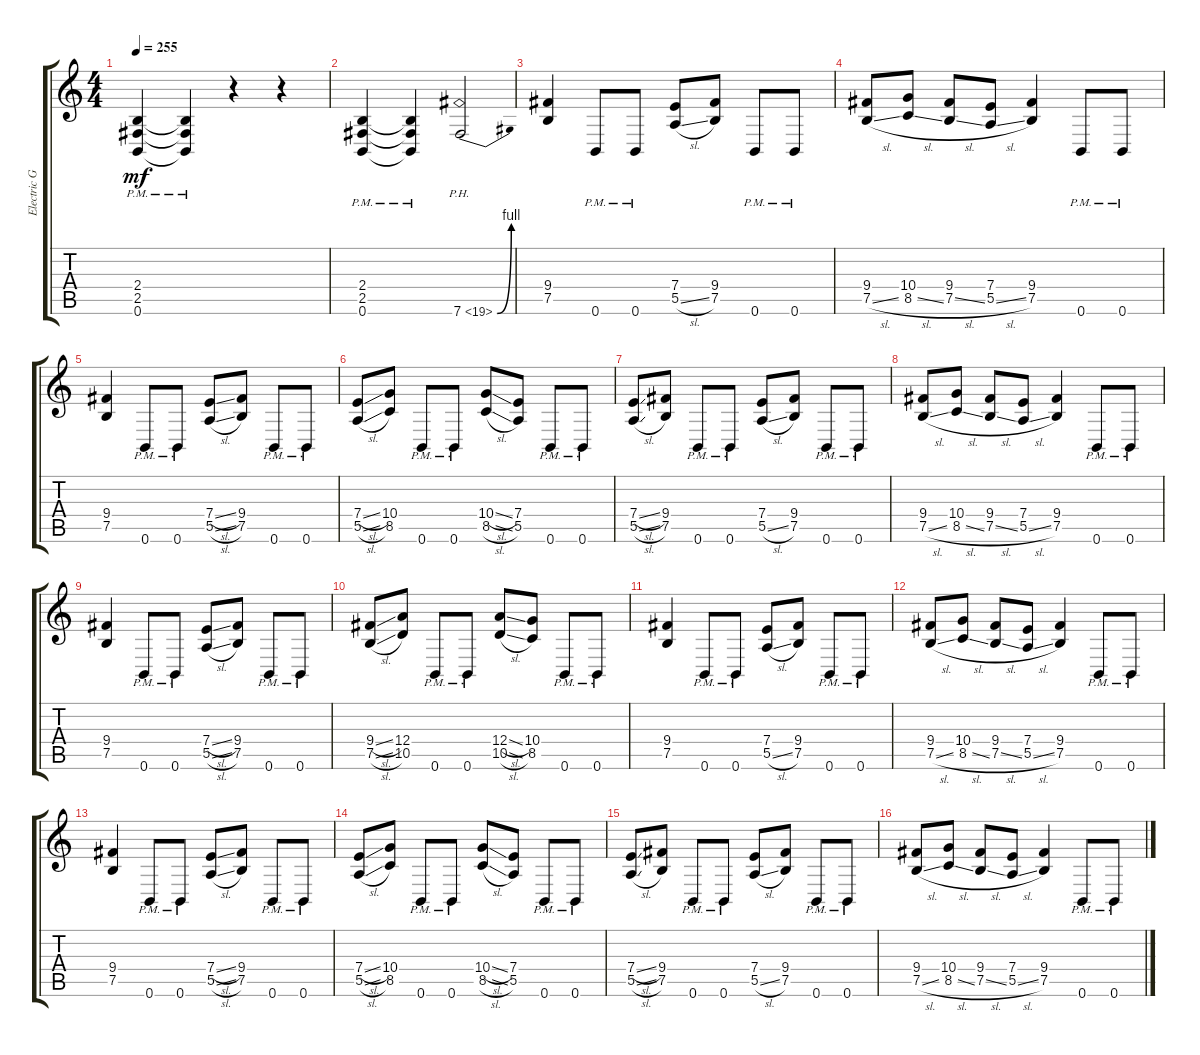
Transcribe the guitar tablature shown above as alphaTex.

\track ("Electric Guitar" "Electric G") {instrument distortionguitar}
\staff {score tabs}
\tuning (B3 Gb3 D3 A2 E2 B1) {hide}
\ts (4 4)
\tempo 255
\clef g2
\ks c
(2.4{pm} 2.5{pm} 0.6{pm}).4{dy mf} (2.4{pm t} 2.5{pm t} 0.6{pm t}).4 r.4 r.4 |
(2.4{pm} 2.5{pm} 0.6{pm}).4 (2.4{pm t} 2.5{pm t} 0.6{pm t}).4 7.6{be (bend 0 0 60 4) ph 12}.2 |
(9.4 7.5).4 0.6{pm}.8 0.6{pm}.8 (7.4 5.5{sl}).8 (9.4 7.5).8 0.6{pm}.8 0.6{pm}.8 |
(9.4 7.5{sl}).8 (10.4 8.5{sl}).8 (9.4 7.5{sl}).8 (7.4 5.5{sl}).8 (9.4 7.5).4 0.6{pm}.8 0.6{pm}.8 |
(9.4 7.5).4 0.6{pm}.8 0.6{pm}.8 (7.4{sl} 5.5{sl}).8 (9.4 7.5).8 0.6{pm}.8 0.6{pm}.8 |
(7.4{sl} 5.5{sl}).8 (10.4 8.5).8 0.6{pm}.8 0.6{pm}.8 (10.4{sl} 8.5{sl}).8 (7.4 5.5).8 0.6{pm}.8 0.6{pm}.8 |
(7.4{sl} 5.5{sl}).8 (9.4 7.5).8 0.6{pm}.8 0.6{pm}.8 (7.4 5.5{sl}).8 (9.4 7.5).8 0.6{pm}.8 0.6{pm}.8 |
(9.4 7.5{sl}).8 (10.4 8.5{sl}).8 (9.4 7.5{sl}).8 (7.4 5.5{sl}).8 (9.4 7.5).4 0.6{pm}.8 0.6{pm}.8 |
(9.4 7.5).4 0.6{pm}.8 0.6{pm}.8 (7.4{sl} 5.5{sl}).8 (9.4 7.5).8 0.6{pm}.8 0.6{pm}.8 |
(9.4{sl} 7.5{sl}).8 (12.4 10.5).8 0.6{pm}.8 0.6{pm}.8 (12.4{sl} 10.5{sl}).8 (10.4 8.5).8 0.6{pm}.8 0.6{pm}.8 |
(9.4 7.5).4 0.6{pm}.8 0.6{pm}.8 (7.4 5.5{sl}).8 (9.4 7.5).8 0.6{pm}.8 0.6{pm}.8 |
(9.4 7.5{sl}).8 (10.4 8.5{sl}).8 (9.4 7.5{sl}).8 (7.4 5.5{sl}).8 (9.4 7.5).4 0.6{pm}.8 0.6{pm}.8 |
(9.4 7.5).4 0.6{pm}.8 0.6{pm}.8 (7.4{sl} 5.5{sl}).8 (9.4 7.5).8 0.6{pm}.8 0.6{pm}.8 |
(7.4{sl} 5.5{sl}).8 (10.4 8.5).8 0.6{pm}.8 0.6{pm}.8 (10.4{sl} 8.5{sl}).8 (7.4 5.5).8 0.6{pm}.8 0.6{pm}.8 |
(7.4{sl} 5.5{sl}).8 (9.4 7.5).8 0.6{pm}.8 0.6{pm}.8 (7.4 5.5{sl}).8 (9.4 7.5).8 0.6{pm}.8 0.6{pm}.8 |
(9.4 7.5{sl}).8 (10.4 8.5{sl}).8 (9.4 7.5{sl}).8 (7.4 5.5{sl}).8 (9.4 7.5).4 0.6{pm}.8 0.6{pm}.8
